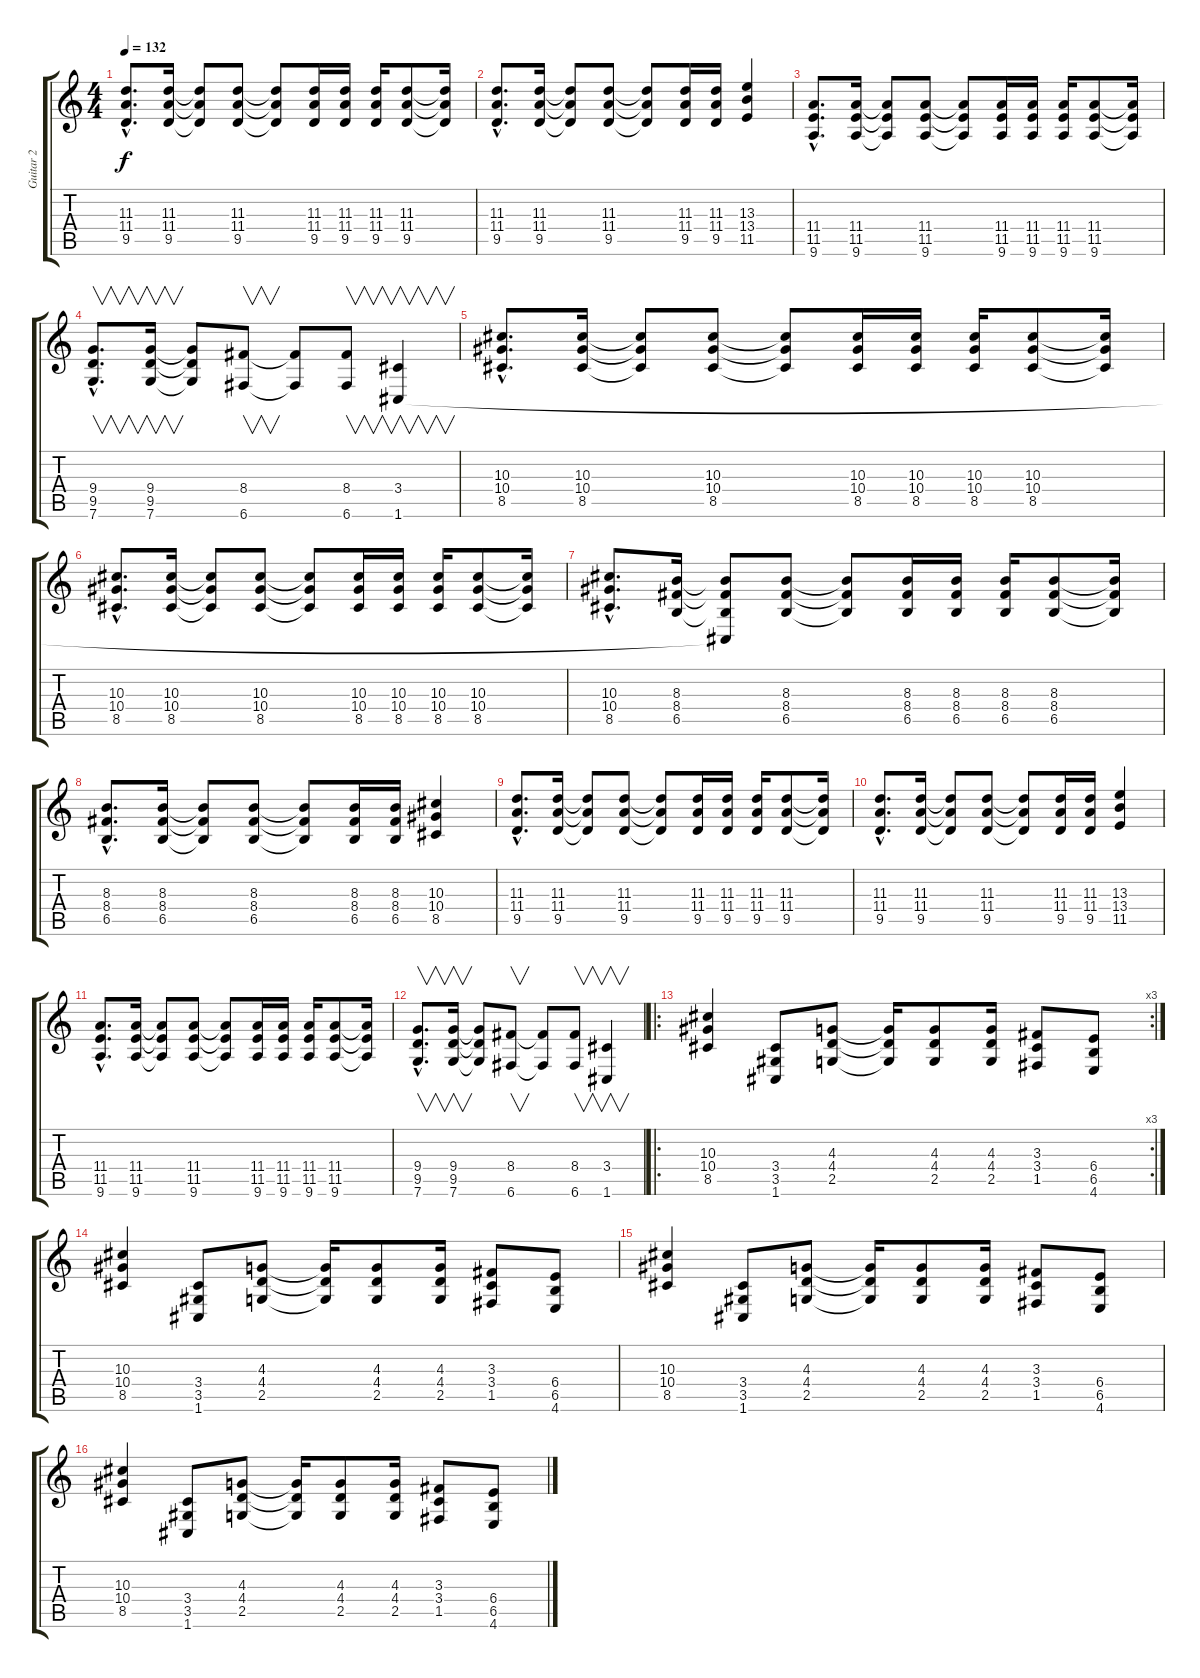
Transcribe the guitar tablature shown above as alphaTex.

\track ("Guitar 2" "Guitar 2") {instrument distortionguitar}
\staff {score tabs}
\tuning (C4 G3 Eb3 Bb2 F2 C2) {hide}
\ts (4 4)
\tempo 132
\clef g2
\ks c
(11.3{hac} 11.4{hac} 9.5{hac}).8{d dy f} (11.3 11.4 9.5).16 (11.3{t} 11.4{t} 9.5{t}).8 (11.3 11.4 9.5).8 (11.3{t} 11.4{t} 9.5{t}).8 (11.3 11.4 9.5).16 (11.3 11.4 9.5).16 (11.3 11.4 9.5).16 (11.3 11.4 9.5).8 (11.3{t} 11.4{t} 9.5{t}).16 |
(11.3{hac} 11.4{hac} 9.5{hac}).8{d} (11.3 11.4 9.5).16 (11.3{t} 11.4{t} 9.5{t}).8 (11.3 11.4 9.5).8 (11.3{t} 11.4{t} 9.5{t}).8 (11.3 11.4 9.5).16 (11.3 11.4 9.5).16 (13.3 13.4 11.5).4 |
(11.4{hac} 11.5{hac} 9.6{hac}).8{d} (11.4 11.5 9.6).16 (11.4{t} 11.5{t} 9.6{t}).8 (11.4 11.5 9.6).8 (11.4{t} 11.5{t} 9.6{t}).8 (11.4 11.5 9.6).16 (11.4 11.5 9.6).16 (11.4 11.5 9.6).16 (11.4 11.5 9.6).8 (11.4{t} 11.5{t} 9.6{t}).16 |
(9.4{hac} 9.5{hac} 7.6{hac}).8{v d} (9.4 9.5 7.6).16{v} (9.4{t} 9.5{t} 7.6{t}).8 (8.4 6.6).8{v} (8.4{t} 6.6{t}).8 (8.4 6.6).8{v} (3.4 1.6).4{v} |
(10.3{hac} 10.4{hac} 8.5{hac}).8{d} (10.3 10.4 8.5).16 (10.3{t} 10.4{t} 8.5{t}).8 (10.3 10.4 8.5).8 (10.3{t} 10.4{t} 8.5{t}).8 (10.3 10.4 8.5).16 (10.3 10.4 8.5).16 (10.3 10.4 8.5).16 (10.3 10.4 8.5).8 (10.3{t} 10.4{t} 8.5{t}).16 |
(10.3{hac} 10.4{hac} 8.5{hac}).8{d} (10.3 10.4 8.5).16 (10.3{t} 10.4{t} 8.5{t}).8 (10.3 10.4 8.5).8 (10.3{t} 10.4{t} 8.5{t}).8 (10.3 10.4 8.5).16 (10.3 10.4 8.5).16 (10.3 10.4 8.5).16 (10.3 10.4 8.5).8 (10.3{t} 10.4{t} 8.5{t}).16 |
(10.3{hac} 10.4{hac} 8.5{hac}).8{d} (8.3 8.4 6.5).16 (8.3{t} 8.4{t} 6.5{t} 1.6{t}).8 (8.3 8.4 6.5).8 (8.3{t} 8.4{t} 6.5{t}).8 (8.3 8.4 6.5).16 (8.3 8.4 6.5).16 (8.3 8.4 6.5).16 (8.3 8.4 6.5).8 (8.3{t} 8.4{t} 6.5{t}).16 |
(8.3{hac} 8.4{hac} 6.5{hac}).8{d} (8.3 8.4 6.5).16 (8.3{t} 8.4{t} 6.5{t}).8 (8.3 8.4 6.5).8 (8.3{t} 8.4{t} 6.5{t}).8 (8.3 8.4 6.5).16 (8.3 8.4 6.5).16 (10.3 10.4 8.5).4 |
(11.3{hac} 11.4{hac} 9.5{hac}).8{d} (11.3 11.4 9.5).16 (11.3{t} 11.4{t} 9.5{t}).8 (11.3 11.4 9.5).8 (11.3{t} 11.4{t} 9.5{t}).8 (11.3 11.4 9.5).16 (11.3 11.4 9.5).16 (11.3 11.4 9.5).16 (11.3 11.4 9.5).8 (11.3{t} 11.4{t} 9.5{t}).16 |
(11.3{hac} 11.4{hac} 9.5{hac}).8{d} (11.3 11.4 9.5).16 (11.3{t} 11.4{t} 9.5{t}).8 (11.3 11.4 9.5).8 (11.3{t} 11.4{t} 9.5{t}).8 (11.3 11.4 9.5).16 (11.3 11.4 9.5).16 (13.3 13.4 11.5).4 |
(11.4{hac} 11.5{hac} 9.6{hac}).8{d} (11.4 11.5 9.6).16 (11.4{t} 11.5{t} 9.6{t}).8 (11.4 11.5 9.6).8 (11.4{t} 11.5{t} 9.6{t}).8 (11.4 11.5 9.6).16 (11.4 11.5 9.6).16 (11.4 11.5 9.6).16 (11.4 11.5 9.6).8 (11.4{t} 11.5{t} 9.6{t}).16 |
(9.4{hac} 9.5{hac} 7.6{hac}).8{v d} (9.4 9.5 7.6).16{v} (9.4{t} 9.5{t} 7.6{t}).8 (8.4 6.6).8{v} (8.4{t} 6.6{t}).8 (8.4 6.6).8{v} (3.4 1.6).4{v} |
\ro
\rc 3
(10.3 10.4 8.5).4 (3.4 3.5 1.6).8 (4.3 4.4 2.5).8 (4.3{t} 4.4{t} 2.5{t}).16 (4.3 4.4 2.5).8 (4.3 4.4 2.5).16 (3.3 3.4 1.5).8 (6.4 6.5 4.6).8 |
(10.3 10.4 8.5).4 (3.4 3.5 1.6).8 (4.3 4.4 2.5).8 (4.3{t} 4.4{t} 2.5{t}).16 (4.3 4.4 2.5).8 (4.3 4.4 2.5).16 (3.3 3.4 1.5).8 (6.4 6.5 4.6).8 |
(10.3 10.4 8.5).4 (3.4 3.5 1.6).8 (4.3 4.4 2.5).8 (4.3{t} 4.4{t} 2.5{t}).16 (4.3 4.4 2.5).8 (4.3 4.4 2.5).16 (3.3 3.4 1.5).8 (6.4 6.5 4.6).8 |
(10.3 10.4 8.5).4 (3.4 3.5 1.6).8 (4.3 4.4 2.5).8 (4.3{t} 4.4{t} 2.5{t}).16 (4.3 4.4 2.5).8 (4.3 4.4 2.5).16 (3.3 3.4 1.5).8 (6.4 6.5 4.6).8
